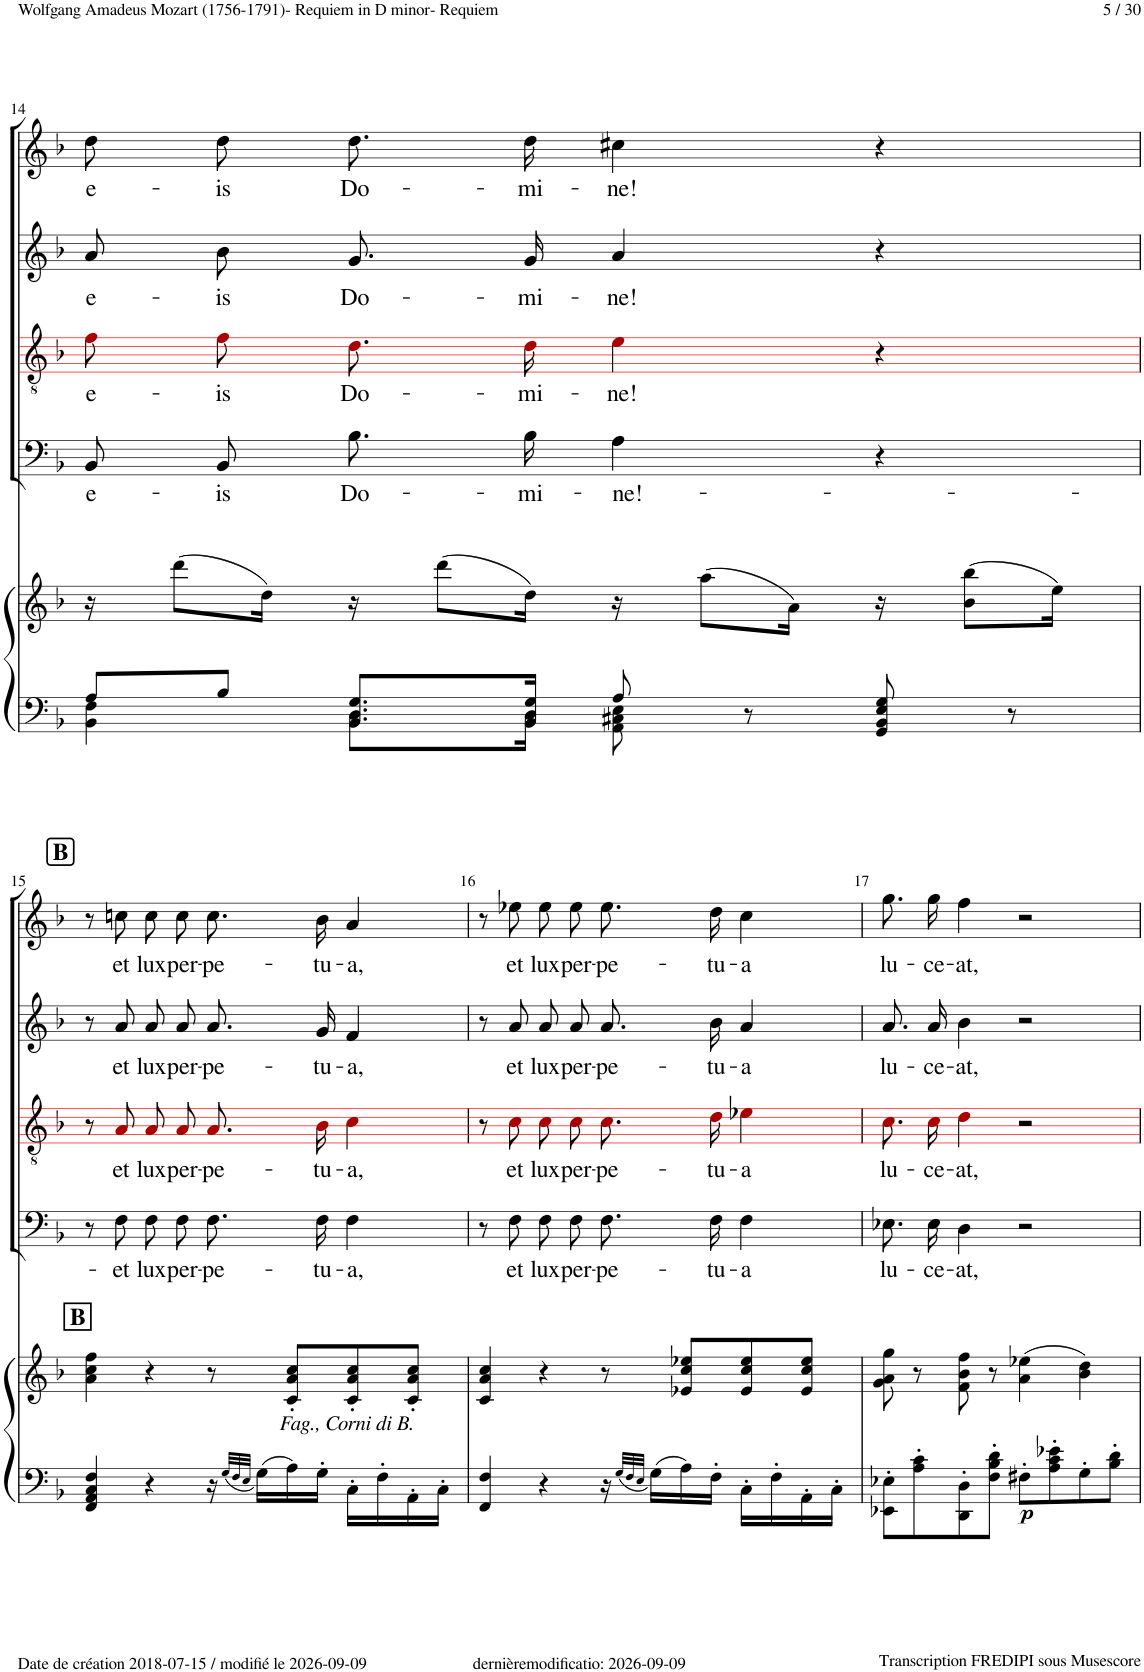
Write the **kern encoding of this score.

**kern	**kern	**dynam	**kern	**text	**kern	**text	**kern	**text	**kern	**text
*part5	*part5	*part5	*part4	*part4	*part3	*part3	*part2	*part2	*part1	*part1
*staff6	*staff5	*staff5/6	*staff4	*staff4	*staff3	*staff3	*staff2	*staff2	*staff1	*staff1
*I"Piano	*	*	*I"Basso Chorus	*	*I"Tenor Chorus	*	*I"Alto Chorus	*	*I"Soprano Chorus	*
*I'Pno	*	*	*I'Ch	*	*	*	*I'Ch	*	*I'Ch	*
!!LO:PB:g=z
*clefF4	*clefG2	*	*clefF4	*	*clefGv2	*	*clefG2	*	*clefG2	*
*	*	*	*	*	*ITrd8c14	*	*	*	*	*
*k[b-]	*k[b-]	*	*k[b-]	*	*k[b-]	*	*k[b-]	*	*k[b-]	*
*M4/4	*M4/4	*	*M4/4	*	*M4/4	*	*M4/4	*	*M4/4	*
*met(c)	*met(c)	*	*met(c)	*	*met(c)	*	*met(c)	*	*met(c)	*
=14	=14	=14	=14	=14	=14	=14	=14	=14	=14	=14
*^	*	*	*	*	*	*	*	*	*	*
!	!	!	!	!	!LO:LY:b	!	!LO:LY:b	!	!LO:LY:b	!	!LO:LY:b
8A/L	4BB-\ 4F\	16r	.	8BB-!/L	e-	8f!i\L	e-	8a!/L	e-	8dd!\L	e-
.	.	(8ddd\L	.	.	.	.	.	.	.	.	.
!	!	!	!	!	!LO:LY:b	!	!LO:LY:b	!	!LO:LY:b	!	!LO:LY:b
8B-/J	.	.	.	8BB-!/J	-is	8f!i\J	-is	8b-!/J	-is	8dd!\J	-is
.	.	16dd\Jk)	.	.	.	.	.	.	.	.	.
!	!	!	!	!	!LO:LY:b	!	!LO:LY:b	!	!LO:LY:b	!	!LO:LY:b
8.BB-/ 8.D/ 8.G/L	8.BB-\ 8.D\L	16r	.	8.B-!\L	Do-	8.d!i\L	Do-	8.g!/L	Do-	8.dd!\L	Do-
.	.	(8ddd\L	.	.	.	.	.	.	.	.	.
!	!	!	!	!	!LO:LY:b	!	!LO:LY:b	!	!LO:LY:b	!	!LO:LY:b
16BB-/ 16D/ 16G/Jk	16BB-\ 16D\Jk	16dd\Jk)	.	16B-!\Jk	-mi-	16d!i\Jk	-mi-	16g!/Jk	-mi-	16dd!\Jk	-mi-
!	!	!	!	!	!LO:LY:b	!	!LO:LY:b	!	!LO:LY:b	!	!LO:LY:b
8A/	8AA\ 8C#X\ 8E\	16r	.	4A!\	-ne!-	4e!i\	-ne!	4a!/	-ne!	4cc#X!\	-ne!
.	.	(8aa\L	.	.	.	.	.	.	.	.	.
8r	8ryy	.	.	.	.	.	.	.	.	.	.
.	.	16a\Jk)	.	.	.	.	.	.	.	.	.
8GG/ 8BB-/ 8E/ 8G/	8ryy	16r	.	4r	.	4r	.	4r	.	4r	.
.	.	(8b-\ 8bb-\L	.	.	.	.	.	.	.	.	.
8r	8ryy	.	.	.	.	.	.	.	.	.	.
.	.	16ee\Jk)	.	.	.	.	.	.	.	.	.
*v	*v	*	*	*	*	*	*	*	*	*	*
!!LO:LB:g=z
=15	=15	=15	=15	=15	=15	=15	=15	=15	=15	=15
!	!LO:TX:a:B:t=B	!	!	!	!	!	!	!	!	!
4FF/ 4AA/ 4C/ 4F/	4a\ 4cc\ 4ff\	.	8r	.	8r	.	8r	.	8r	.
!	!	!	!	!LO:LY:b	!	!LO:LY:b	!	!LO:LY:b	!	!LO:LY:b
.	.	.	8F!\	-et	8A!i/	et	8a!/	et	8ccn!\	et
!	!	!	!	!LO:LY:b	!	!LO:LY:b	!	!LO:LY:b	!	!LO:LY:b
4r	4r	.	8F!\L	lux	8A!i/L	lux	8a!/L	lux	8cc!\L	lux
!	!	!	!	!LO:LY:b	!	!LO:LY:b	!	!LO:LY:b	!	!LO:LY:b
.	.	.	8F!\J	per-	8A!i/J	per-	8a!/J	per-	8cc!\J	per-
!	!	!	!	!LO:LY:b	!	!LO:LY:b	!	!LO:LY:b	!	!LO:LY:b
16r	8r	.	8.F!\L	-pe-	8.A!i/L	-pe-	8.a!/L	-pe-	8.cc!\L	-pe-
32qG/LLL	.	.	.	.	.	.	.	.	.	.
32qF/	.	.	.	.	.	.	.	.	.	.
32qE/JJJ	.	.	.	.	.	.	.	.	.	.
16G\LL	.	.	.	.	.	.	.	.	.	.
!	!LO:TX:b:i:t=Fag., Corni di B.	!	!	!	!	!	!	!	!	!
16A\	8c/' 8a/' 8cc/'L	.	.	.	.	.	.	.	.	.
!	!	!	!	!LO:LY:b	!	!LO:LY:b	!	!LO:LY:b	!	!LO:LY:b
16G'\JJ	.	.	16F!\Jk	-tu-	16B-!i/Jk	-tu-	16g!/Jk	-tu-	16b-!\Jk	-tu-
!	!	!	!	!LO:LY:b	!	!LO:LY:b	!	!LO:LY:b	!	!LO:LY:b
16C'\LL	8c/' 8a/' 8cc/'	.	4F!\	-a,	4c!i\	-a,	4f!/	-a,	4a!/	-a,
16F'\	.	.	.	.	.	.	.	.	.	.
16AA'\	8c/' 8a/' 8cc/'J	.	.	.	.	.	.	.	.	.
16C'\JJ	.	.	.	.	.	.	.	.	.	.
=16	=16	=16	=16	=16	=16	=16	=16	=16	=16	=16
4FF/ 4F/	4c/ 4a/ 4cc/	.	8r	.	8r	.	8r	.	8r	.
!	!	!	!	!LO:LY:b	!	!LO:LY:b	!	!LO:LY:b	!	!LO:LY:b
.	.	.	8F!\	et	8c!i\	et	8a!/	et	8ee-X!\	et
!	!	!	!	!LO:LY:b	!	!LO:LY:b	!	!LO:LY:b	!	!LO:LY:b
4r	4r	.	8F!\L	lux	8c!i\L	lux	8a!/L	lux	8ee-!\L	lux
!	!	!	!	!LO:LY:b	!	!LO:LY:b	!	!LO:LY:b	!	!LO:LY:b
.	.	.	8F!\J	per-	8c!i\J	per-	8a!/J	per-	8ee-!\J	per-
!	!	!	!	!LO:LY:b	!	!LO:LY:b	!	!LO:LY:b	!	!LO:LY:b
16r	8r	.	8.F!\L	-pe-	8.c!i\L	-pe-	8.a!/L	-pe-	8.ee-!\L	-pe-
32qG/LLL	.	.	.	.	.	.	.	.	.	.
32qF/	.	.	.	.	.	.	.	.	.	.
32qE/JJJ	.	.	.	.	.	.	.	.	.	.
16G\LL	.	.	.	.	.	.	.	.	.	.
16A\	8e-X/ 8cc/ 8ee-X/L	.	.	.	.	.	.	.	.	.
!	!	!	!	!LO:LY:b	!	!LO:LY:b	!	!LO:LY:b	!	!LO:LY:b
16F'\JJ	.	.	16F!\Jk	-tu-	16d!i\Jk	-tu-	16b-!/Jk	-tu-	16dd!\Jk	-tu-
!	!	!	!	!LO:LY:b	!	!LO:LY:b	!	!LO:LY:b	!	!LO:LY:b
16C'\LL	8e-/ 8cc/ 8ee-/	.	4F!\	-a	4e-X!i\	-a	4a!/	-a	4cc!\	-a
16F'\	.	.	.	.	.	.	.	.	.	.
16AA'\	8e-/ 8cc/ 8ee-/J	.	.	.	.	.	.	.	.	.
16C'\JJ	.	.	.	.	.	.	.	.	.	.
=17	=17	=17	=17	=17	=17	=17	=17	=17	=17	=17
!	!	!	!	!LO:LY:b	!	!LO:LY:b	!	!LO:LY:b	!	!LO:LY:b
8EE-X\' 8E-X\'L	8g\ 8a\ 8gg\	.	8.E-X!\L	lu-	8.c!i\L	lu-	8.a!/L	lu-	8.gg!\L	lu-
8A\' 8c\'	8r	.	.	.	.	.	.	.	.	.
!	!	!	!	!LO:LY:b	!	!LO:LY:b	!	!LO:LY:b	!	!LO:LY:b
.	.	.	16E-!\Jk	-ce-	16c!i\Jk	-ce-	16a!/Jk	-ce-	16gg!\Jk	-ce-
!	!	!	!	!LO:LY:b	!	!LO:LY:b	!	!LO:LY:b	!	!LO:LY:b
8DD\' 8D\'	8f\ 8b-\ 8ff\	.	4D!\	-at,	4d!i\	-at,	4b-!\	-at,	4ff!\	-at,
8F\' 8B-\' 8d\'J	8r	.	.	.	.	.	.	.	.	.
!	!	!LO:DY:b=2	!	!	!	!	!	!	!	!
8F#X'\L	(4a\ 4ee-X\	p	2r	.	2r	.	2r	.	2r	.
8A\' 8c\' 8e-X\'	.	.	.	.	.	.	.	.	.	.
8G'\	4b-\ 4dd\)	.	.	.	.	.	.	.	.	.
8B-\' 8d\'J	.	.	.	.	.	.	.	.	.	.
=	=	=	=	=	=	=	=	=	=	=
*-	*-	*-	*-	*-	*-	*-	*-	*-	*-	*-
